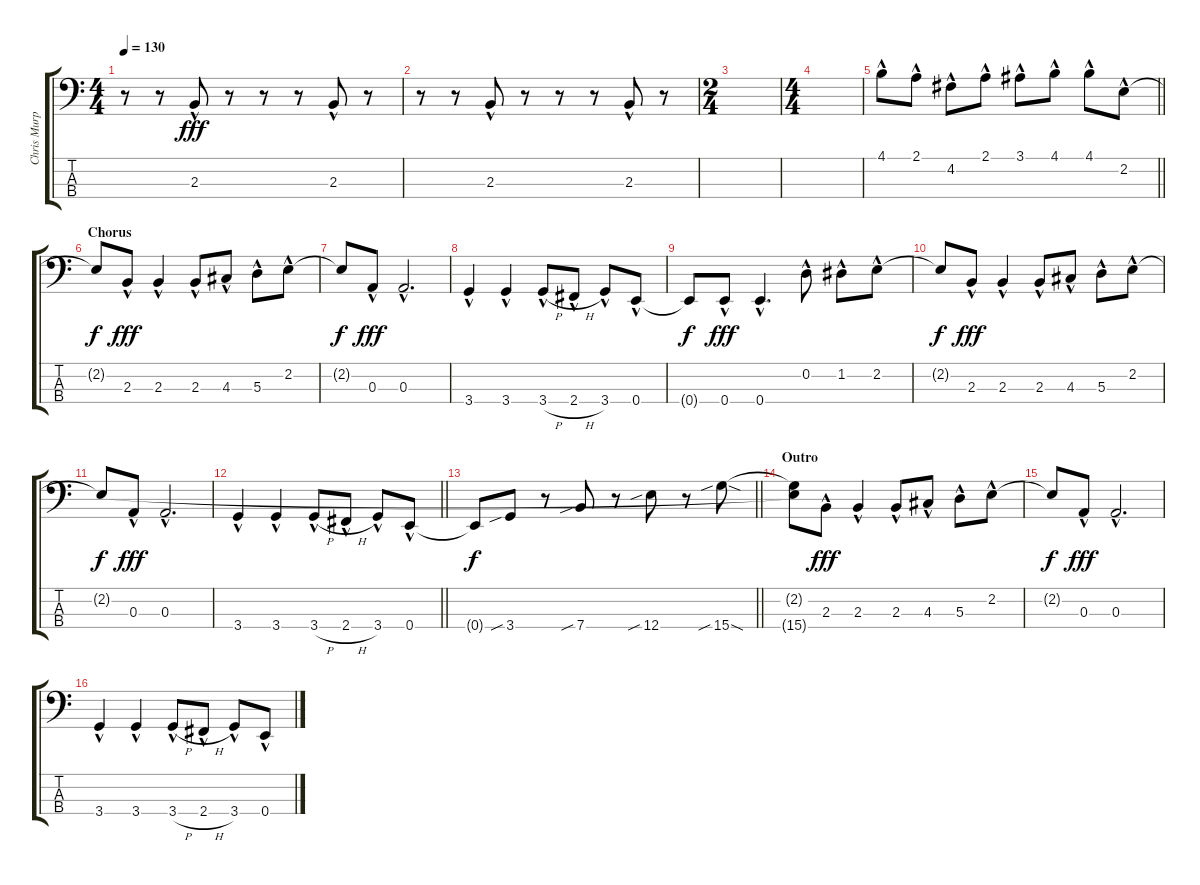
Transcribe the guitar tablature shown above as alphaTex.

\track ("Chris Murphy" "Chris Murp") {instrument electricbassfinger}
\staff {score tabs}
\tuning (G2 D2 A1 E1) {hide}
\ts (4 4)
\tempo 130
\clef f4
\ks c
r.8{dy fff} r.8 2.3{hac}.8 r.8 r.8 r.8 2.3{hac}.8 r.8 |
r.8 r.8 2.3{hac}.8 r.8 r.8 r.8 2.3{hac}.8 r.8 |
\ts (2 4)
|
\ts (4 4)
|
\barLineRight lightlight
4.1{hac}.8 2.1{hac}.8 4.2{hac}.8 2.1{hac}.8 3.1{hac}.8 4.1{hac}.8 4.1{hac}.8 2.2{hac}.8 |
\section ("" "Chorus")
2.2{t}.8{dy f} 2.3{hac}.8{dy fff} 2.3{hac}.4 2.3{hac}.8 4.3{hac}.8 5.3{hac}.8 2.2{hac}.8 |
2.2{t}.8{dy f} 0.3{hac}.8{dy fff} 0.3{hac}.2{d} |
3.4{hac}.4 3.4{hac}.4 3.4{h hac}.8 2.4{h hac}.8 3.4{hac}.8 0.4{hac}.8 |
0.4{t}.8{dy f} 0.4{hac}.8{dy fff} 0.4{hac}.4{d} 0.2{hac}.8 1.2{hac}.8 2.2{hac}.8 |
2.2{t}.8{dy f} 2.3{hac}.8{dy fff} 2.3{hac}.4 2.3{hac}.8 4.3{hac}.8 5.3{hac}.8 2.2{hac}.8 |
2.2{t}.8{dy f} 0.3{hac}.8{dy fff} 0.3{hac}.2{d} |
\barLineRight lightlight
3.4{hac}.4 3.4{hac}.4 3.4{h hac}.8 2.4{h hac}.8 3.4{hac}.8 0.4{hac}.8 |
\barLineRight lightlight
0.4{t}.8{dy f} 3.4{sib}.8 r.8 7.4{sib}.8 r.8 12.4{sib}.8 r.8 15.4{sib sod}.8 |
\section ("" "Outro")
(2.2{t} 15.4{t}).8 2.3{hac}.8{dy fff} 2.3{hac}.4 2.3{hac}.8 4.3{hac}.8 5.3{hac}.8 2.2{hac}.8 |
2.2{t}.8{dy f} 0.3{hac}.8{dy fff} 0.3{hac}.2{d} |
3.4{hac}.4 3.4{hac}.4 3.4{h hac}.8 2.4{h hac}.8 3.4{hac}.8 0.4{hac}.8
